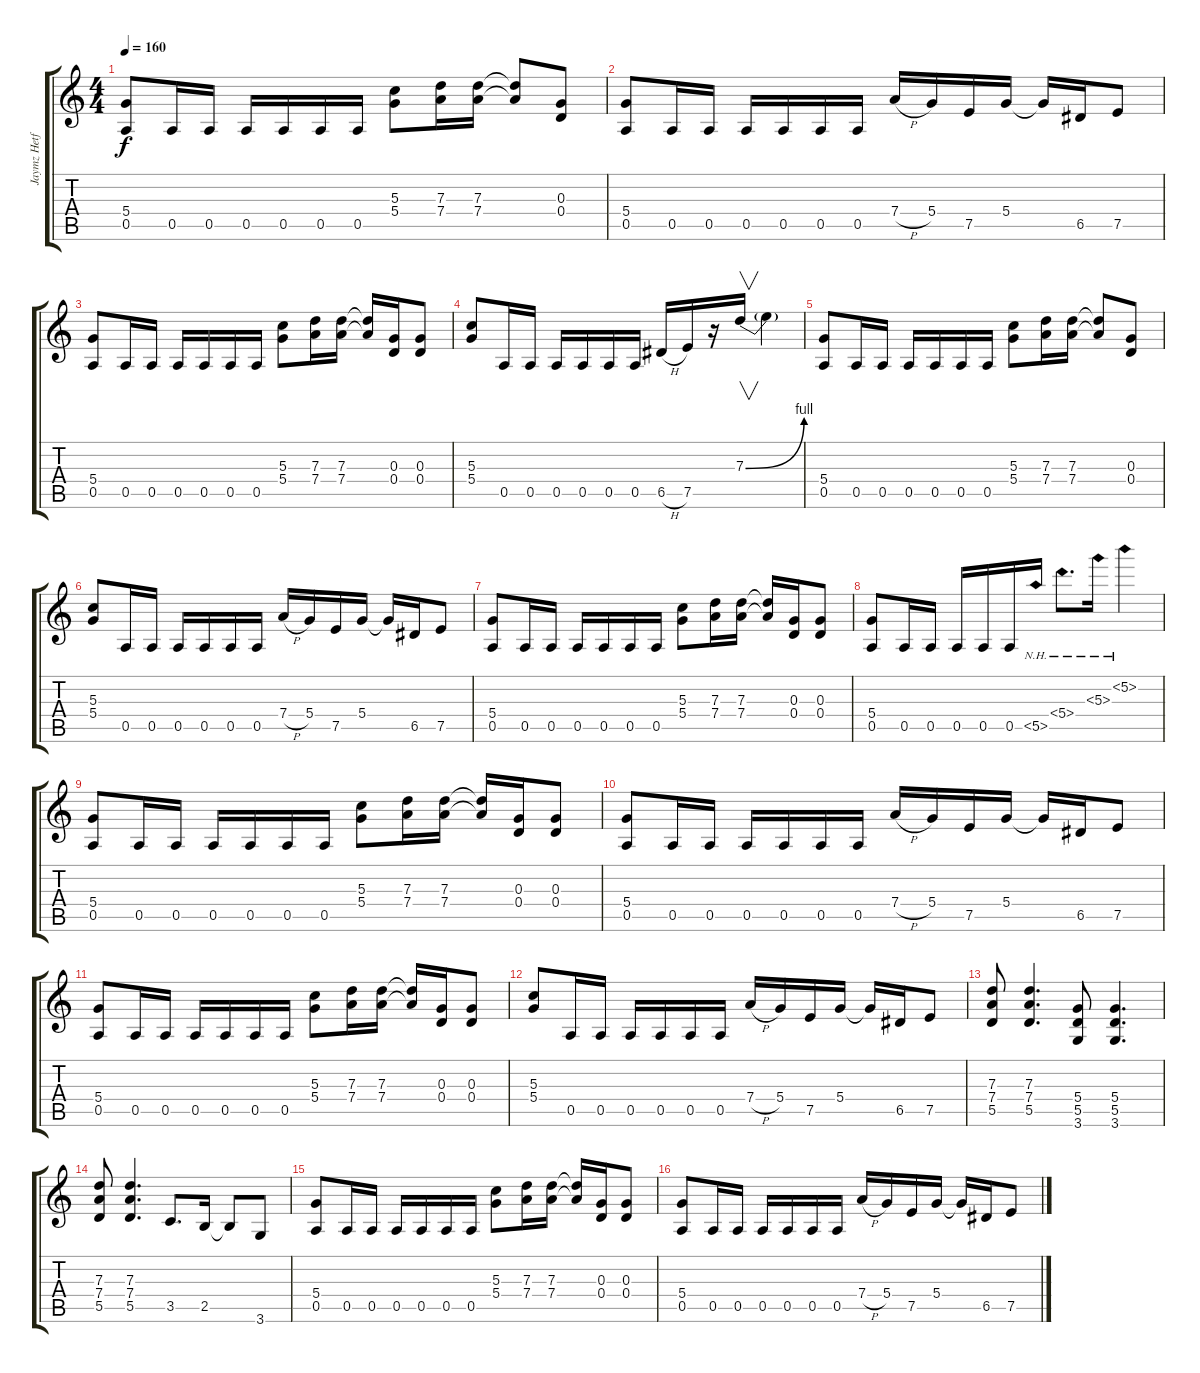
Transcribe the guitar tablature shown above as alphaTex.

\track ("Jaymz Hetfield" "Jaymz Hetf") {instrument distortionguitar}
\staff {score tabs}
\tuning (E4 B3 G3 D3 A2 E2) {hide}
\ts (4 4)
\tempo 160
\clef g2
\ks c
(5.4 0.5).8{dy f} 0.5.16 0.5.16 0.5.16 0.5.16 0.5.16 0.5.16 (5.3 5.4).8 (7.3 7.4).16 (7.3 7.4).16 (7.3{t} 7.4{t}).8 (0.3 0.4).8 |
(5.4 0.5).8 0.5.16 0.5.16 0.5.16 0.5.16 0.5.16 0.5.16 7.4{h}.16 5.4.16 7.5.16 5.4.16 5.4{t}.16 6.5.16 7.5.8 |
(5.4 0.5).8 0.5.16 0.5.16 0.5.16 0.5.16 0.5.16 0.5.16 (5.3 5.4).8 (7.3 7.4).16 (7.3 7.4).16 (7.3{t} 7.4{t}).16 (0.3 0.4).16 (0.3 0.4).8 |
(5.3 5.4).8 0.5.16 0.5.16 0.5.16 0.5.16 0.5.16 0.5.16 6.5{h}.16 7.5.16 r.16 7.3{be (bend 0 0 60 4)}.16{v} 7.3{t}.4 |
(5.4 0.5).8 0.5.16 0.5.16 0.5.16 0.5.16 0.5.16 0.5.16 (5.3 5.4).8 (7.3 7.4).16 (7.3 7.4).16 (7.3{t} 7.4{t}).8 (0.3 0.4).8 |
(5.3 5.4).8 0.5.16 0.5.16 0.5.16 0.5.16 0.5.16 0.5.16 7.4{h}.16 5.4.16 7.5.16 5.4.16 5.4{t}.16 6.5.16 7.5.8 |
(5.4 0.5).8 0.5.16 0.5.16 0.5.16 0.5.16 0.5.16 0.5.16 (5.3 5.4).8 (7.3 7.4).16 (7.3 7.4).16 (7.3{t} 7.4{t}).16 (0.3 0.4).16 (0.3 0.4).8 |
(5.4 0.5).8 0.5.16 0.5.16 0.5.16 0.5.16 0.5.16 5.5{nh}.16 5.4{nh}.8{d} 5.3{nh}.16 5.2{nh}.4 |
(5.4 0.5).8 0.5.16 0.5.16 0.5.16 0.5.16 0.5.16 0.5.16 (5.3 5.4).8 (7.3 7.4).16 (7.3 7.4).16 (7.3{t} 7.4{t}).16 (0.3 0.4).16 (0.3 0.4).8 |
(5.4 0.5).8 0.5.16 0.5.16 0.5.16 0.5.16 0.5.16 0.5.16 7.4{h}.16 5.4.16 7.5.16 5.4.16 5.4{t}.16 6.5.16 7.5.8 |
(5.4 0.5).8 0.5.16 0.5.16 0.5.16 0.5.16 0.5.16 0.5.16 (5.3 5.4).8 (7.3 7.4).16 (7.3 7.4).16 (7.3{t} 7.4{t}).16 (0.3 0.4).16 (0.3 0.4).8 |
(5.3 5.4).8 0.5.16 0.5.16 0.5.16 0.5.16 0.5.16 0.5.16 7.4{h}.16 5.4.16 7.5.16 5.4.16 5.4{t}.16 6.5.16 7.5.8 |
(7.3 7.4 5.5).8 (7.3 7.4 5.5).4{d} (5.4 5.5 3.6).8 (5.4 5.5 3.6).4{d} |
(7.3 7.4 5.5).8 (7.3 7.4 5.5).4{d} 3.5.8{d} 2.5.16 2.5{t}.8 3.6.8 |
(5.4 0.5).8 0.5.16 0.5.16 0.5.16 0.5.16 0.5.16 0.5.16 (5.3 5.4).8 (7.3 7.4).16 (7.3 7.4).16 (7.3{t} 7.4{t}).16 (0.3 0.4).16 (0.3 0.4).8 |
(5.4 0.5).8 0.5.16 0.5.16 0.5.16 0.5.16 0.5.16 0.5.16 7.4{h}.16 5.4.16 7.5.16 5.4.16 5.4{t}.16 6.5.16 7.5.8
